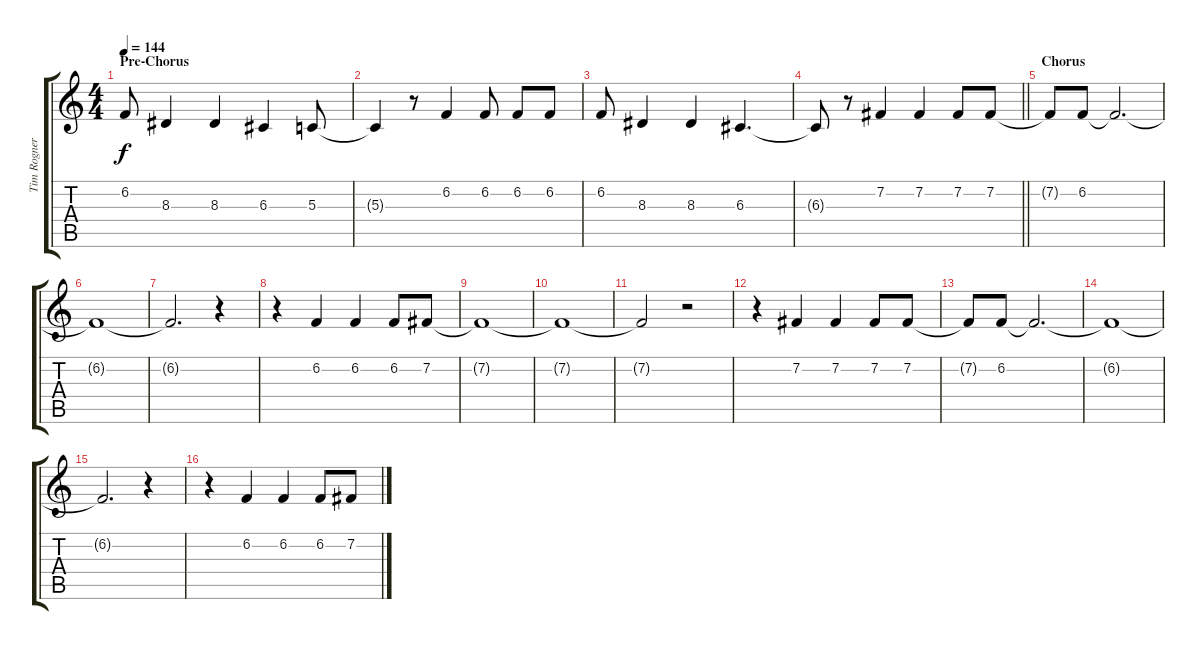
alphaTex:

\track ("Tim Rogner - Vocals" "Tim Rogner") {instrument altosax}
\staff {score tabs}
\tuning (E4 B3 G3 D3 A2 E2) {hide}
\ts (4 4)
\section ("" "Pre-Chorus")
\tempo 144
\clef g2
\ks c
6.2.8{dy f} 8.3.4 8.3.4 6.3.4 5.3.8 |
5.3{t}.4 r.8 6.2.4 6.2.8 6.2.8 6.2.8 |
6.2.8 8.3.4 8.3.4 6.3.4{d} |
\barLineRight lightlight
6.3{t}.8 r.8 7.2.4 7.2.4 7.2.8 7.2.8 |
\section ("" "Chorus")
7.2{t}.8 6.2.8 6.2{t}.2{d} |
6.2{t}.1 |
6.2{t}.2{d} r.4 |
r.4 6.2.4 6.2.4 6.2.8 7.2.8 |
7.2{t}.1 |
7.2{t}.1 |
7.2{t}.2 r.2 |
r.4 7.2.4 7.2.4 7.2.8 7.2.8 |
7.2{t}.8 6.2.8 6.2{t}.2{d} |
6.2{t}.1 |
6.2{t}.2{d} r.4 |
r.4 6.2.4 6.2.4 6.2.8 7.2.8
